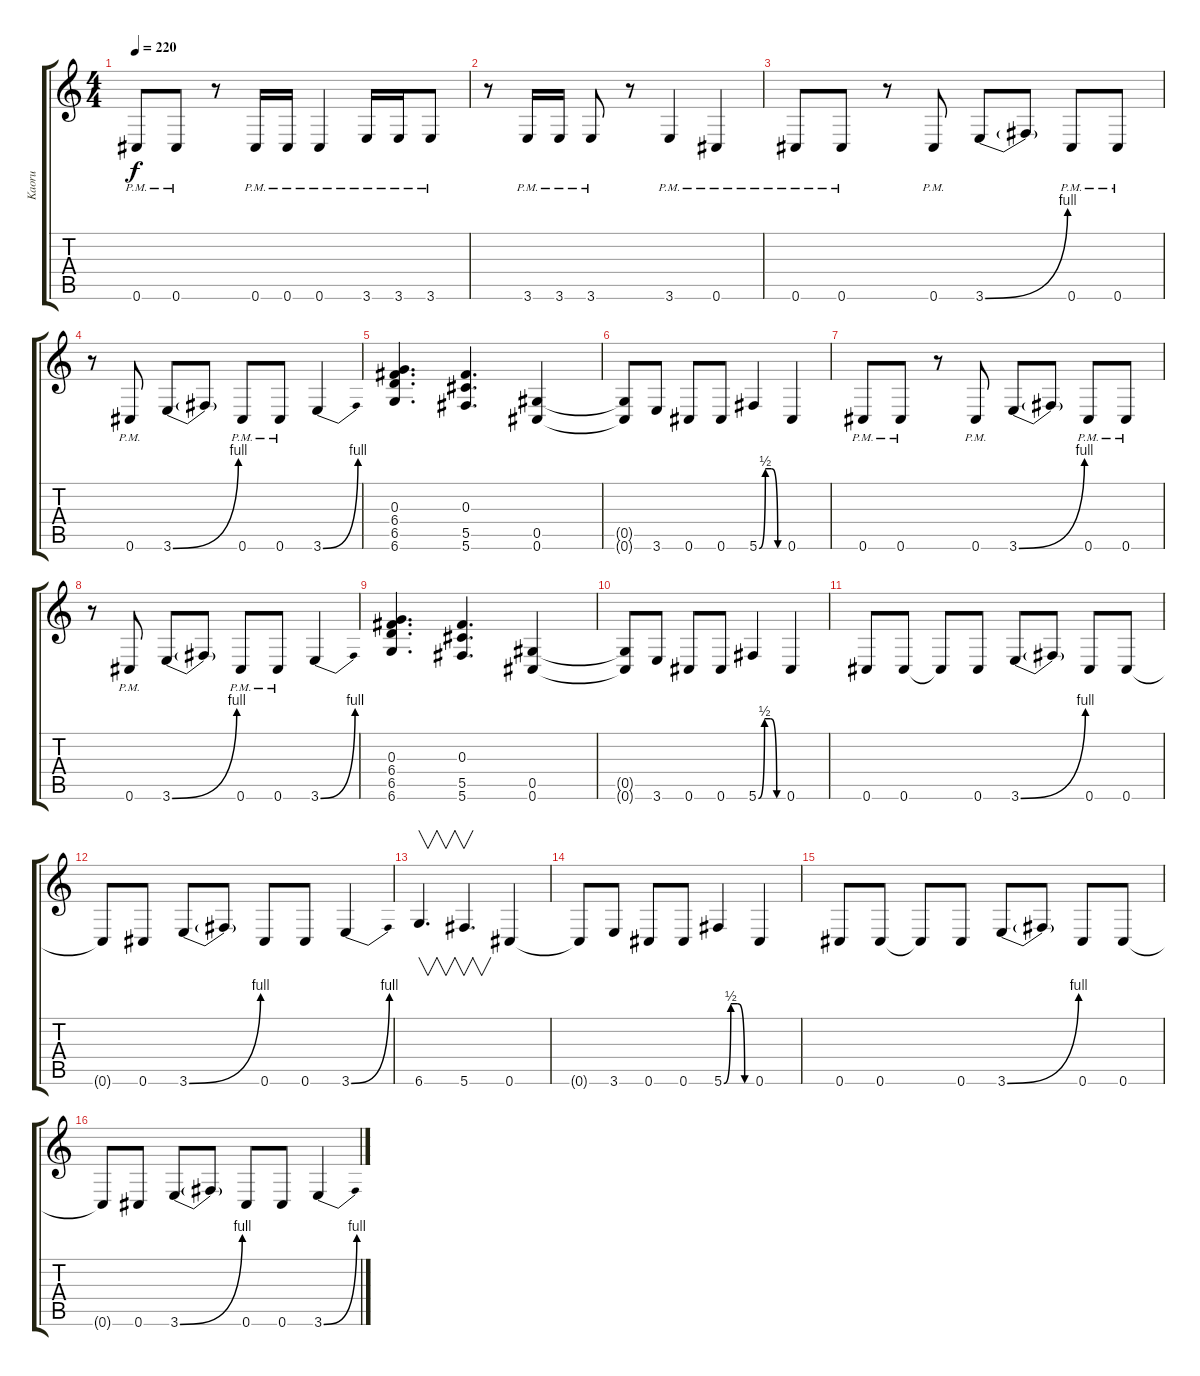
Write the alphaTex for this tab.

\track ("Kaoru" "Kaoru") {instrument distortionguitar}
\staff {score tabs}
\tuning (Eb4 Bb3 Gb3 Db3 Ab2 Db2) {hide}
\ts (4 4)
\tempo 220
\clef g2
\ks c
0.6{pm}.8{dy f} 0.6{pm}.8 r.8 0.6{pm}.16 0.6{pm}.16 0.6{pm}.4 3.6{pm}.16 3.6{pm}.16 3.6{pm}.8 |
r.8 3.6{pm}.16 3.6{pm}.16 3.6{pm}.8 r.8 3.6{pm}.4 0.6{pm}.4 |
0.6{pm}.8 0.6{pm}.8 r.8 0.6{pm}.8 3.6{be (bend 0 0 60 4)}.8 3.6{t}.8 0.6{pm}.8 0.6{pm}.8 |
r.8 0.6{pm}.8 3.6{be (bend 0 0 60 4)}.8 3.6{t}.8 0.6{pm}.8 0.6{pm}.8 3.6{be (bend 0 0 60 4)}.4 |
(0.3 6.4 6.5 6.6).4{d} (0.3 5.5 5.6).4{d} (0.5 0.6).4 |
(0.5{t} 0.6{t}).8 3.6.8 0.6.8 0.6.8 5.6{be (custom 0 0 15 2 30 2 45 0 60 0)}.4 0.6.4 |
0.6{pm}.8 0.6{pm}.8 r.8 0.6{pm}.8 3.6{be (bend 0 0 60 4)}.8 3.6{t}.8 0.6{pm}.8 0.6{pm}.8 |
r.8 0.6{pm}.8 3.6{be (bend 0 0 60 4)}.8 3.6{t}.8 0.6{pm}.8 0.6{pm}.8 3.6{be (bend 0 0 60 4)}.4 |
(0.3 6.4 6.5 6.6).4{d} (0.3 5.5 5.6).4{d} (0.5 0.6).4 |
(0.5{t} 0.6{t}).8 3.6.8 0.6.8 0.6.8 5.6{be (custom 0 0 15 2 30 2 45 0 60 0)}.4 0.6.4 |
0.6.8 0.6.8 0.6{t}.8 0.6.8 3.6{be (bend 0 0 60 4)}.8 3.6{t}.8 0.6.8 0.6.8 |
0.6{t}.8 0.6.8 3.6{be (bend 0 0 60 4)}.8 3.6{t}.8 0.6.8 0.6.8 3.6{be (bend 0 0 60 4)}.4 |
6.6.4{v d} 5.6.4{v d} 0.6.4 |
0.6{t}.8 3.6.8 0.6.8 0.6.8 5.6{be (custom 0 0 15 2 30 2 45 0 60 0)}.4 0.6.4 |
0.6.8 0.6.8 0.6{t}.8 0.6.8 3.6{be (bend 0 0 60 4)}.8 3.6{t}.8 0.6.8 0.6.8 |
0.6{t}.8 0.6.8 3.6{be (bend 0 0 60 4)}.8 3.6{t}.8 0.6.8 0.6.8 3.6{be (bend 0 0 60 4)}.4
